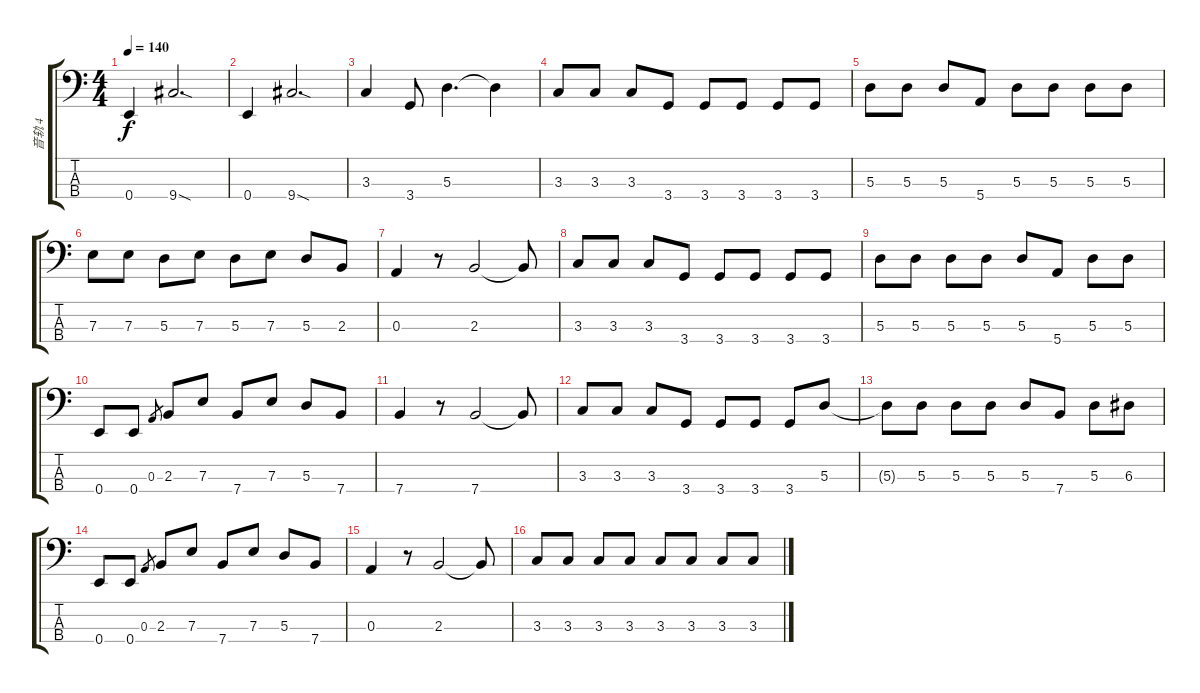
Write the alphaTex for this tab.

\track ("音轨 4" "音轨 4") {instrument electricbassfinger}
\staff {score tabs}
\tuning (G2 D2 A1 E1) {hide}
\ts (4 4)
\tempo 140
\clef f4
\ks c
0.4.4{dy f} 9.4{sod}.2{d} |
0.4.4 9.4{sod}.2{d} |
3.3.4 3.4.8 5.3.4{d} 5.3{t}.4 |
3.3.8 3.3.8 3.3.8 3.4.8 3.4.8 3.4.8 3.4.8 3.4.8 |
5.3.8 5.3.8 5.3.8 5.4.8 5.3.8 5.3.8 5.3.8 5.3.8 |
7.3.8 7.3.8 5.3.8 7.3.8 5.3.8 7.3.8 5.3.8 2.3.8 |
0.3.4 r.8 2.3.2 2.3{t}.8 |
3.3.8 3.3.8 3.3.8 3.4.8 3.4.8 3.4.8 3.4.8 3.4.8 |
5.3.8 5.3.8 5.3.8 5.3.8 5.3.8 5.4.8 5.3.8 5.3.8 |
0.4.8 0.4.8 0.3.8{gr} 2.3.8 7.3.8 7.4.8 7.3.8 5.3.8 7.4.8 |
7.4.4 r.8 7.4.2 7.4{t}.8 |
3.3.8 3.3.8 3.3.8 3.4.8 3.4.8 3.4.8 3.4.8 5.3.8 |
5.3{t}.8 5.3.8 5.3.8 5.3.8 5.3.8 7.4.8 5.3.8 6.3.8 |
0.4.8 0.4.8 0.3.8{gr} 2.3.8 7.3.8 7.4.8 7.3.8 5.3.8 7.4.8 |
0.3.4 r.8 2.3.2 2.3{t}.8 |
3.3.8 3.3.8 3.3.8 3.3.8 3.3.8 3.3.8 3.3.8 3.3.8
